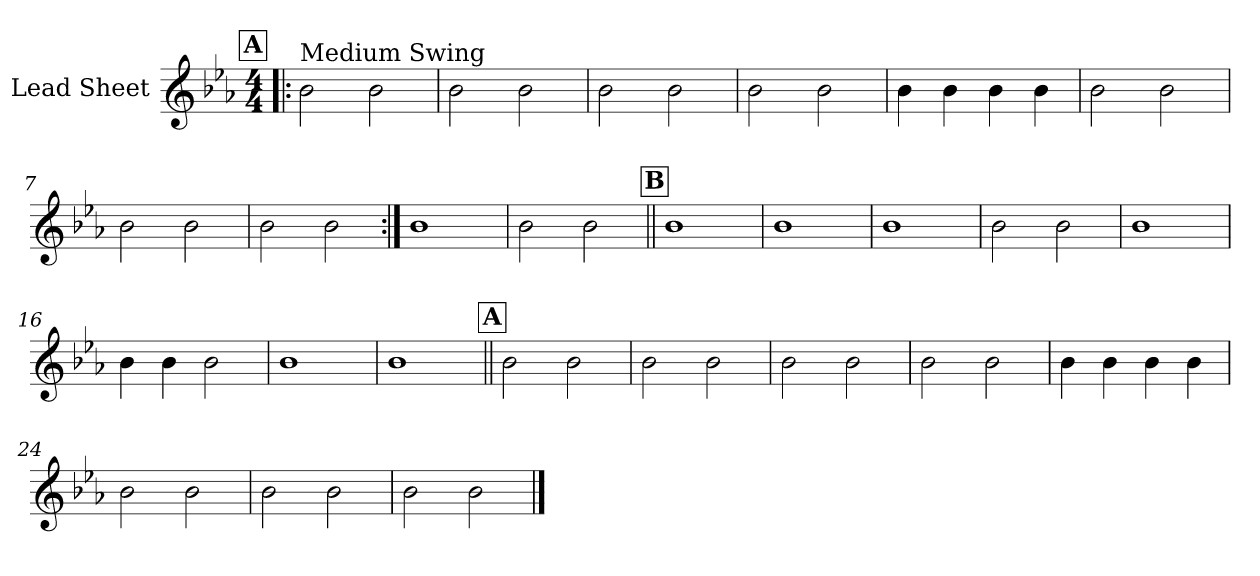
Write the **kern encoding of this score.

**kern
*part1
*staff1
*I"Lead Sheet
*clefG2
*k[b-e-a-]
*E-:
*M4/4
!!LO:REH:place=s1:a:fs=14:t=A
=1!|:
!LO:TX:a:t=Medium Swing
2b-\
2b-\
=2
2b-\
2b-\
=3
2b-\
2b-\
=4
2b-\
2b-\
!!LO:LB:g=z
=5
4b-\
4b-\
4b-\
4b-\
=6
2b-\
2b-\
=7
2b-\
2b-\
=8
2b-\
2b-\
!!LO:LB:g=z
=9:|!
1b-
=10
2b-\
2b-\
!!LO:LB:g=z
!!LO:REH:place=s1:a:fs=14:t=B
=11||
1b-
=12
1b-
=13
1b-
=14
2b-\
2b-\
!!LO:LB:g=z
=15
1b-
=16
4b-\
4b-\
2b-\
=17
1b-
=18
1b-
!!LO:LB:g=z
!!LO:REH:place=s1:a:fs=14:t=A
=19||
2b-\
2b-\
=20
2b-\
2b-\
=21
2b-\
2b-\
=22
2b-\
2b-\
!!LO:LB:g=z
=23
4b-\
4b-\
4b-\
4b-\
=24
2b-\
2b-\
=25
2b-\
2b-\
=26
2b-\
2b-\
==
*-
